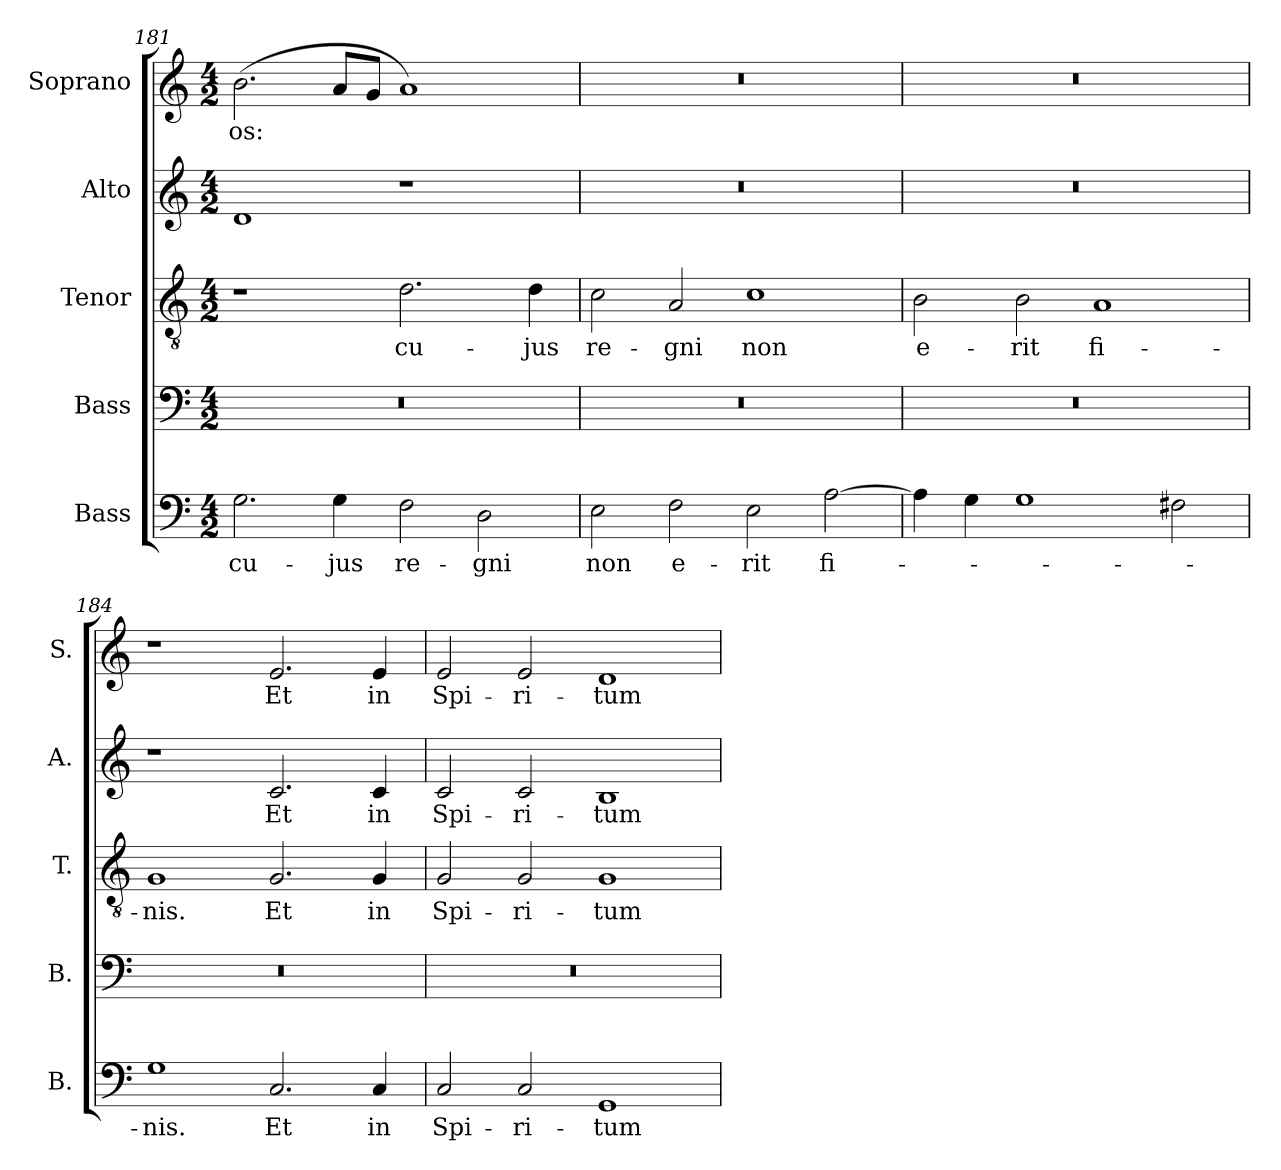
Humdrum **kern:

**kern	**text	**kern	**kern	**text	**kern	**text	**kern	**text
*part5	*part5	*part4	*part3	*part3	*part2	*part2	*part1	*part1
*staff5	*staff5	*staff4	*staff3	*staff3	*staff2	*staff2	*staff1	*staff1
*I"Bass	*	*I"Bass	*I"Tenor	*	*I"Alto	*	*I"Soprano	*
*I'B.	*	*I'B.	*I'T.	*	*I'A.	*	*I'S.	*
*clefF4	*	*clefF4	*clefGv2	*	*clefG2	*	*clefG2	*
*	*	*	*ITrd7c12	*	*	*	*	*
*k[]	*	*k[]	*k[]	*	*k[]	*	*k[]	*
*C:	*	*C:	*C:	*	*C:	*	*C:	*
*M4/2	*	*M4/2	*M4/2	*	*M4/2	*	*M4/2	*
=181	=181	=181	=181	=181	=181	=181	=181	=181
!	!LO:LY:b:color=#000000	!LO:N:vis=1	!	!	!	!	!	!
!	!	!	!	!	!	!	!	!LO:LY:b:color=#000000
2.Gi\	cu-	0r	1r	.	1di	.	(2.bi\	-os:
!	!LO:LY:b:color=#000000	!	!	!	!	!	!	!
4Gi\	-jus	.	.	.	.	.	8ai/L	.
.	.	.	.	.	.	.	8gi/J	.
!	!LO:LY:b:color=#000000	!	!	!	!	!	!	!
!	!	!	!	!LO:LY:b:color=#000000	!	!	!	!
2Fi\	re-	.	2.Di\	cu-	1r	.	1ai)	.
!	!LO:LY:b:color=#000000	!	!	!	!	!	!	!
2Di\	-gni	.	.	.	.	.	.	.
!	!	!	!	!LO:LY:b:color=#000000	!	!	!	!
.	.	.	4Di\	-jus	.	.	.	.
=182	=182	=182	=182	=182	=182	=182	=182	=182
!	!LO:LY:b:color=#000000	!LO:N:vis=1	!	!	!	!	!	!
!	!	!	!	!LO:LY:b:color=#000000	!LO:N:vis=1	!	!LO:N:vis=1	!
2Ei\	non	0r	2Ci\	re-	0r	.	0r	.
!	!LO:LY:b:color=#000000	!	!	!	!	!	!	!
!	!	!	!	!LO:LY:b:color=#000000	!	!	!	!
2Fi\	e-	.	2AAi/	-gni	.	.	.	.
!	!LO:LY:b:color=#000000	!	!	!	!	!	!	!
!	!	!	!	!LO:LY:b:color=#000000	!	!	!	!
2Ei\	-rit	.	1Ci	non	.	.	.	.
!	!LO:LY:b:color=#000000	!	!	!	!	!	!	!
[2Ai\	fi-	.	.	.	.	.	.	.
=183	=183	=183	=183	=183	=183	=183	=183	=183
!	!	!LO:N:vis=1	!	!	!	!	!	!
!	!	!	!	!LO:LY:b:color=#000000	!LO:N:vis=1	!	!LO:N:vis=1	!
4Ai\]	.	0r	2BBi\	e-	0r	.	0r	.
4Gi\	.	.	.	.	.	.	.	.
!	!	!	!	!LO:LY:b:color=#000000	!	!	!	!
1Gi	.	.	2BBi\	-rit	.	.	.	.
!	!	!	!	!LO:LY:b:color=#000000	!	!	!	!
.	.	.	1AAi	fi-	.	.	.	.
2F#Xi\	.	.	.	.	.	.	.	.
=184	=184	=184	=184	=184	=184	=184	=184	=184
!	!LO:LY:b:color=#000000	!LO:N:vis=1	!	!	!	!	!	!
!	!	!	!	!LO:LY:b:color=#000000	!	!	!	!
1Gi	-nis.	0r	1GGi	-nis.	1r	.	1r	.
!	!LO:LY:b:color=#000000	!	!	!	!	!	!	!
!	!	!	!	!LO:LY:b:color=#000000	!	!	!	!
!	!	!	!	!	!	!LO:LY:b:color=#000000	!	!
!	!	!	!	!	!	!	!	!LO:LY:b:color=#000000
2.Ci/	Et	.	2.GGi/	Et	2.ci/	Et	2.ei/	Et
!	!LO:LY:b:color=#000000	!	!	!	!	!	!	!
!	!	!	!	!LO:LY:b:color=#000000	!	!	!	!
!	!	!	!	!	!	!LO:LY:b:color=#000000	!	!
!	!	!	!	!	!	!	!	!LO:LY:b:color=#000000
4Ci/	in	.	4GGi/	in	4ci/	in	4ei/	in
!!LO:PB:g=z
=185	=185	=185	=185	=185	=185	=185	=185	=185
!	!LO:LY:b:color=#000000	!LO:N:vis=1	!	!	!	!	!	!
!	!	!	!	!LO:LY:b:color=#000000	!	!	!	!
!	!	!	!	!	!	!LO:LY:b:color=#000000	!	!
!	!	!	!	!	!	!	!	!LO:LY:b:color=#000000
2Ci/	Spi-	0r	2GGi/	Spi-	2ci/	Spi-	2ei/	Spi-
!	!LO:LY:b:color=#000000	!	!	!	!	!	!	!
!	!	!	!	!LO:LY:b:color=#000000	!	!	!	!
!	!	!	!	!	!	!LO:LY:b:color=#000000	!	!
!	!	!	!	!	!	!	!	!LO:LY:b:color=#000000
2Ci/	-ri-	.	2GGi/	-ri-	2ci/	-ri-	2ei/	-ri-
!	!LO:LY:b:color=#000000	!	!	!	!	!	!	!
!	!	!	!	!LO:LY:b:color=#000000	!	!	!	!
!	!	!	!	!	!	!LO:LY:b:color=#000000	!	!
!	!	!	!	!	!	!	!	!LO:LY:b:color=#000000
1GGi	-tum	.	1GGi	-tum	1Bi	-tum	1di	-tum
=	=	=	=	=	=	=	=	=
*-	*-	*-	*-	*-	*-	*-	*-	*-
